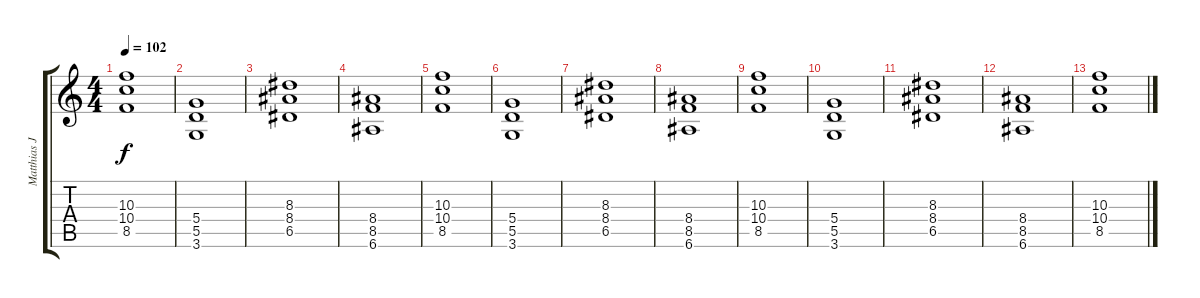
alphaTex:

\track ("Matthias Jabs" "Matthias J") {instrument electricguitarclean}
\staff {score tabs}
\tuning (E4 B3 G3 D3 A2 E2) {hide}
\ts (4 4)
\tempo 102
\clef g2
\ks c
(10.3 10.4 8.5).1{dy f} |
(5.4 5.5 3.6).1 |
(8.3 8.4 6.5).1 |
(8.4 8.5 6.6).1 |
(10.3 10.4 8.5).1 |
(5.4 5.5 3.6).1 |
(8.3 8.4 6.5).1 |
(8.4 8.5 6.6).1 |
(10.3 10.4 8.5).1 |
(5.4 5.5 3.6).1 |
(8.3 8.4 6.5).1 |
(8.4 8.5 6.6).1 |
(10.3 10.4 8.5).1
